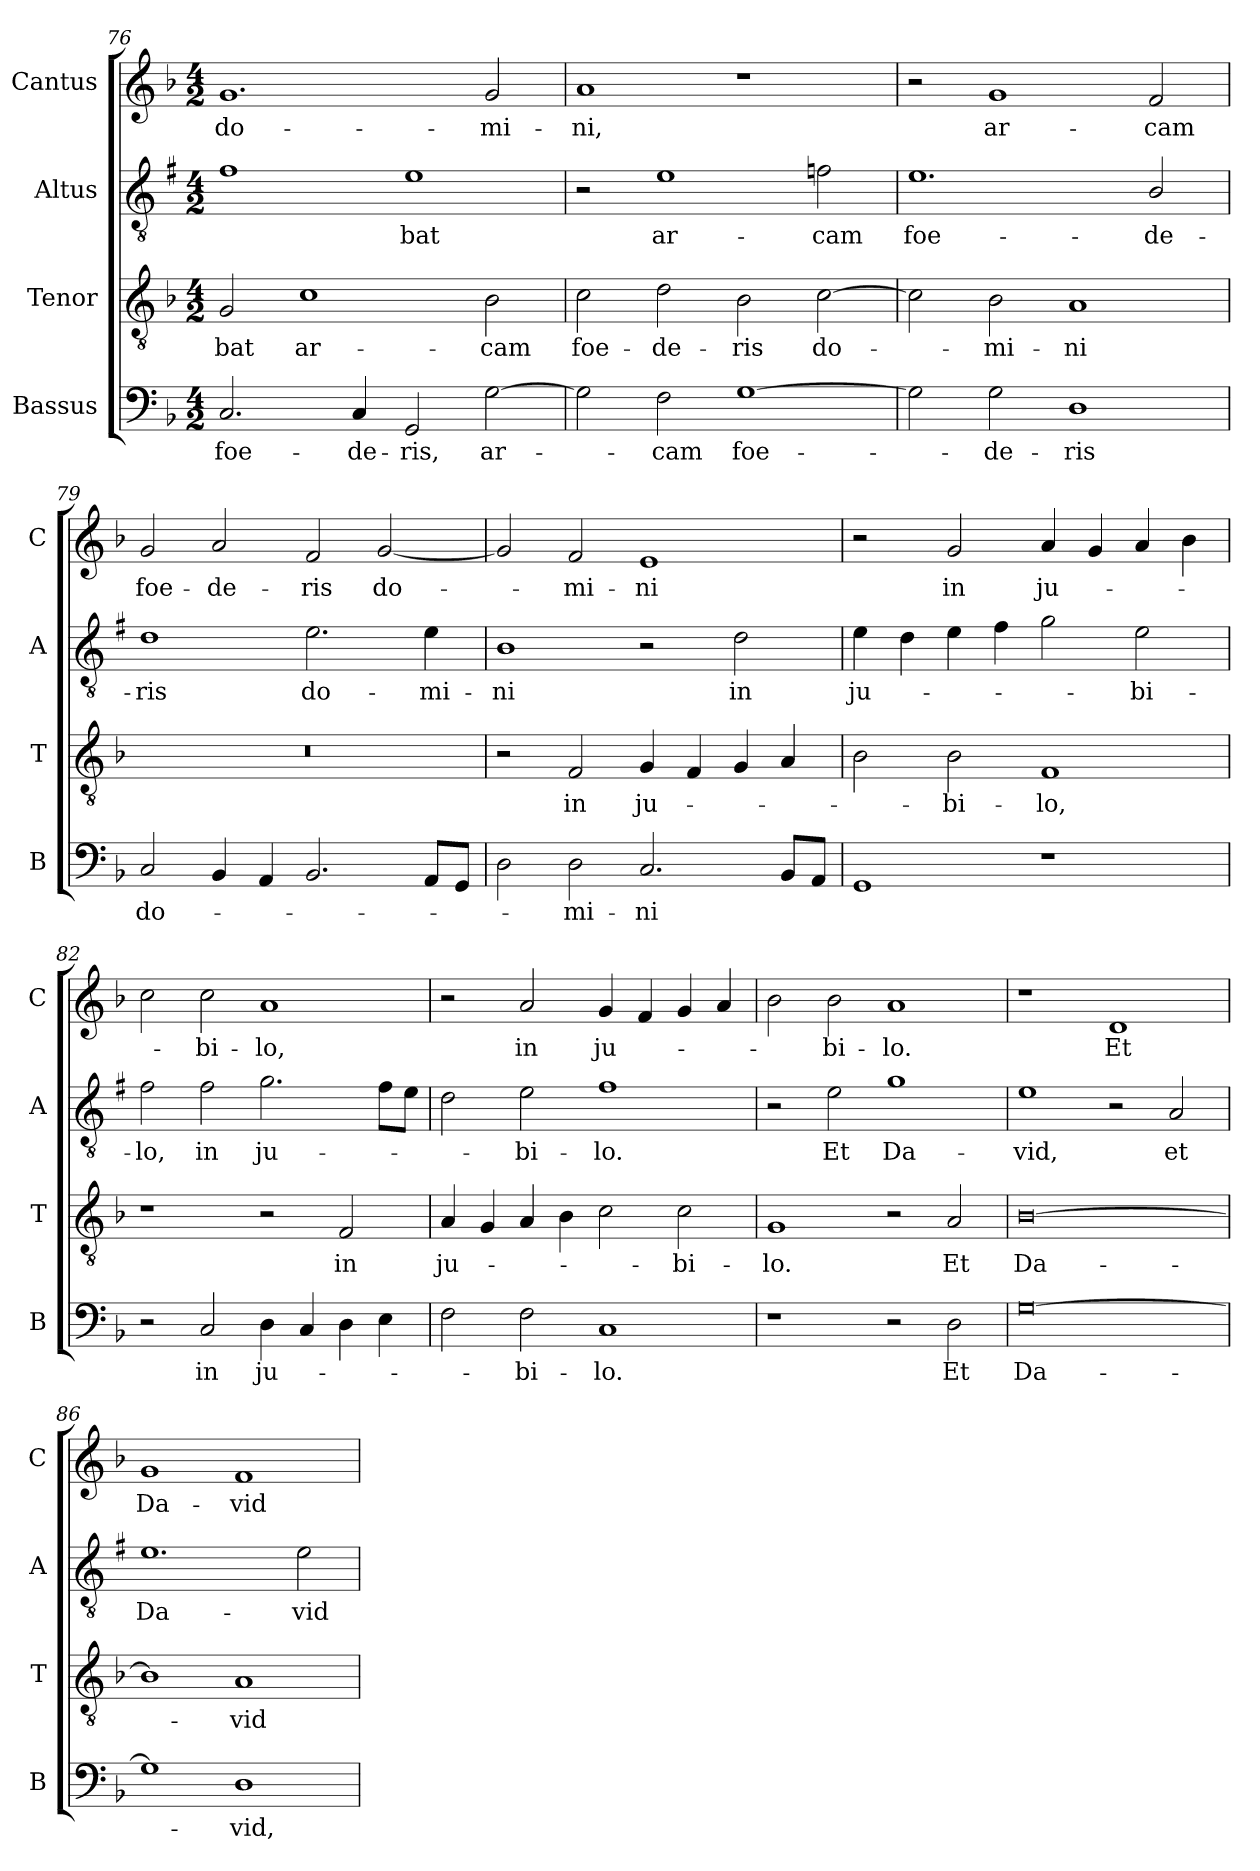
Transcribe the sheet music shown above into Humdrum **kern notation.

**kern	**text	**kern	**text	**kern	**text	**kern	**text
*part4	*part4	*part3	*part3	*part2	*part2	*part1	*part1
*staff4	*staff4	*staff3	*staff3	*staff2	*staff2	*staff1	*staff1
*I"Bassus	*	*I"Tenor	*	*I"Altus	*	*I"Cantus	*
*I'B	*	*I'T	*	*I'A	*	*I'C	*
!!LO:LB:g=z
*clefF4	*	*clefGv2	*	*clefGv2	*	*clefG2	*
*	*	*	*	*ITrd1c2	*	*	*
*k[b-]	*	*k[b-]	*	*k[b-]	*	*k[b-]	*
*F:	*	*F:	*	*F:	*	*F:	*
*M4/2	*	*M4/2	*	*M4/2	*	*M4/2	*
=76	=76	=76	=76	=76	=76	=76	=76
!	!LO:LY:b	!	!LO:LY:b	!	!	!	!LO:LY:b
2.C/	foe-	2G/	-bat	1e	.	1.g	do-
!	!	!	!LO:LY:b	!	!	!	!
.	.	1c	ar-	.	.	.	.
!	!LO:LY:b	!	!	!	!	!	!
4C/	-de-	.	.	.	.	.	.
!	!LO:LY:b	!	!	!	!LO:LY:b	!	!
2GG/	-ris,	.	.	1d	-bat	.	.
!	!LO:LY:b	!	!LO:LY:b	!	!	!	!LO:LY:b
[2G\	ar-	2B-\	-cam	.	.	2g/	-mi-
=77	=77	=77	=77	=77	=77	=77	=77
!	!	!	!LO:LY:b	!	!	!	!LO:LY:b
2G\]	.	2c\	foe-	2r	.	1a	-ni,
!	!LO:LY:b	!	!LO:LY:b	!	!LO:LY:b	!	!
2F\	-cam	2d\	-de-	1d	ar-	.	.
!	!LO:LY:b	!	!LO:LY:b	!	!	!	!
[1G	foe-	2B-\	-ris	.	.	1r	.
!	!	!	!LO:LY:b	!	!LO:LY:b	!	!
.	.	[2c\	do-	2e-X\	-cam	.	.
=78	=78	=78	=78	=78	=78	=78	=78
!	!	!	!	!	!LO:LY:b	!	!
2G\]	.	2c\]	.	1.d	foe-	2r	.
!	!LO:LY:b	!	!LO:LY:b	!	!	!	!LO:LY:b
2G\	-de-	2B-\	-mi-	.	.	1g	ar-
!	!LO:LY:b	!	!LO:LY:b	!	!	!	!
1D	-ris	1A	-ni	.	.	.	.
!	!	!	!	!	!LO:LY:b	!	!LO:LY:b
.	.	.	.	2A/	-de-	2f/	-cam
=79	=79	=79	=79	=79	=79	=79	=79
!	!LO:LY:b	!	!	!	!LO:LY:b	!	!LO:LY:b
2C/	do-	0r	.	1c	-ris	2g/	foe-
!	!	!	!	!	!	!	!LO:LY:b
4BB-/	.	.	.	.	.	2a/	-de-
4AA/	.	.	.	.	.	.	.
!	!	!	!	!	!LO:LY:b	!	!LO:LY:b
2.BB-/	.	.	.	2.d\	do-	2f/	-ris
!	!	!	!	!	!	!	!LO:LY:b
.	.	.	.	.	.	[2g/	do-
!	!	!	!	!	!LO:LY:b	!	!
8AA/L	.	.	.	4d\	-mi-	.	.
8GG/J	.	.	.	.	.	.	.
=80	=80	=80	=80	=80	=80	=80	=80
!	!	!	!	!	!LO:LY:b	!	!
2D\	.	2r	.	1A	-ni	2g/]	.
!	!LO:LY:b	!	!LO:LY:b	!	!	!	!LO:LY:b
2D\	-mi-	2F/	in	.	.	2f/	-mi-
!	!LO:LY:b	!	!LO:LY:b	!	!	!	!LO:LY:b
2.C/	-ni	4G/	ju-	2r	.	1e	-ni
.	.	4F/	.	.	.	.	.
!	!	!	!	!	!LO:LY:b	!	!
.	.	4G/	.	2c\	in	.	.
8BB-/L	.	4A/	.	.	.	.	.
8AA/J	.	.	.	.	.	.	.
=81	=81	=81	=81	=81	=81	=81	=81
!	!	!	!	!	!LO:LY:b	!	!
1GG	.	2B-\	.	4d\	ju-	2r	.
.	.	.	.	4c\	.	.	.
!	!	!	!LO:LY:b	!	!	!	!LO:LY:b
.	.	2B-\	-bi-	4d\	.	2g/	in
.	.	.	.	4e\	.	.	.
!	!	!	!LO:LY:b	!	!	!	!LO:LY:b
1r	.	1F	-lo,	2f\	.	4a/	ju-
.	.	.	.	.	.	4g/	.
!	!	!	!	!	!LO:LY:b	!	!
.	.	.	.	2d\	-bi-	4a/	.
.	.	.	.	.	.	4b-\	.
!!LO:LB:g=z
=82	=82	=82	=82	=82	=82	=82	=82
!	!	!	!	!	!LO:LY:b	!	!
2r	.	1r	.	2e\	-lo,	2cc\	.
!	!LO:LY:b	!	!	!	!LO:LY:b	!	!LO:LY:b
2C/	in	.	.	2e\	in	2cc\	-bi-
!	!LO:LY:b	!	!	!	!LO:LY:b	!	!LO:LY:b
4D\	ju-	2r	.	2.f\	ju-	1a	-lo,
4C/	.	.	.	.	.	.	.
!	!	!	!LO:LY:b	!	!	!	!
4D\	.	2F/	in	.	.	.	.
4E\	.	.	.	8e\L	.	.	.
.	.	.	.	8d\J	.	.	.
=83	=83	=83	=83	=83	=83	=83	=83
!	!	!	!LO:LY:b	!	!	!	!
2F\	.	4A/	ju-	2c\	.	2r	.
.	.	4G/	.	.	.	.	.
!	!LO:LY:b	!	!	!	!LO:LY:b	!	!LO:LY:b
2F\	-bi-	4A/	.	2d\	-bi-	2a/	in
.	.	4B-\	.	.	.	.	.
!	!LO:LY:b	!	!	!	!LO:LY:b	!	!LO:LY:b
1C	-lo.	2c\	.	1e	-lo.	4g/	ju-
.	.	.	.	.	.	4f/	.
!	!	!	!LO:LY:b	!	!	!	!
.	.	2c\	-bi-	.	.	4g/	.
.	.	.	.	.	.	4a/	.
=84	=84	=84	=84	=84	=84	=84	=84
!	!	!	!LO:LY:b	!	!	!	!
1r	.	1G	-lo.	2r	.	2b-\	.
!	!	!	!	!	!LO:LY:b	!	!LO:LY:b
.	.	.	.	2d\	Et	2b-\	-bi-
!	!	!	!	!	!LO:LY:b	!	!LO:LY:b
2r	.	2r	.	1f	Da-	1a	-lo.
!	!LO:LY:b	!	!LO:LY:b	!	!	!	!
2D\	Et	2A/	Et	.	.	.	.
=85	=85	=85	=85	=85	=85	=85	=85
!	!LO:LY:b	!	!LO:LY:b	!	!LO:LY:b	!	!
[0G	Da-	[0B-	Da-	1d	-vid,	1r	.
!	!	!	!	!	!	!	!LO:LY:b
.	.	.	.	2r	.	1d	Et
!	!	!	!	!	!LO:LY:b	!	!
.	.	.	.	2G/	et	.	.
=86	=86	=86	=86	=86	=86	=86	=86
!	!	!	!	!	!LO:LY:b	!	!LO:LY:b
1G]	.	1B-]	.	1.d	Da-	1g	Da-
!	!LO:LY:b	!	!LO:LY:b	!	!	!	!LO:LY:b
1D	-vid,	1A	-vid	.	.	1f	-vid
!	!	!	!	!	!LO:LY:b	!	!
.	.	.	.	2d\	-vid	.	.
=	=	=	=	=	=	=	=
*-	*-	*-	*-	*-	*-	*-	*-
